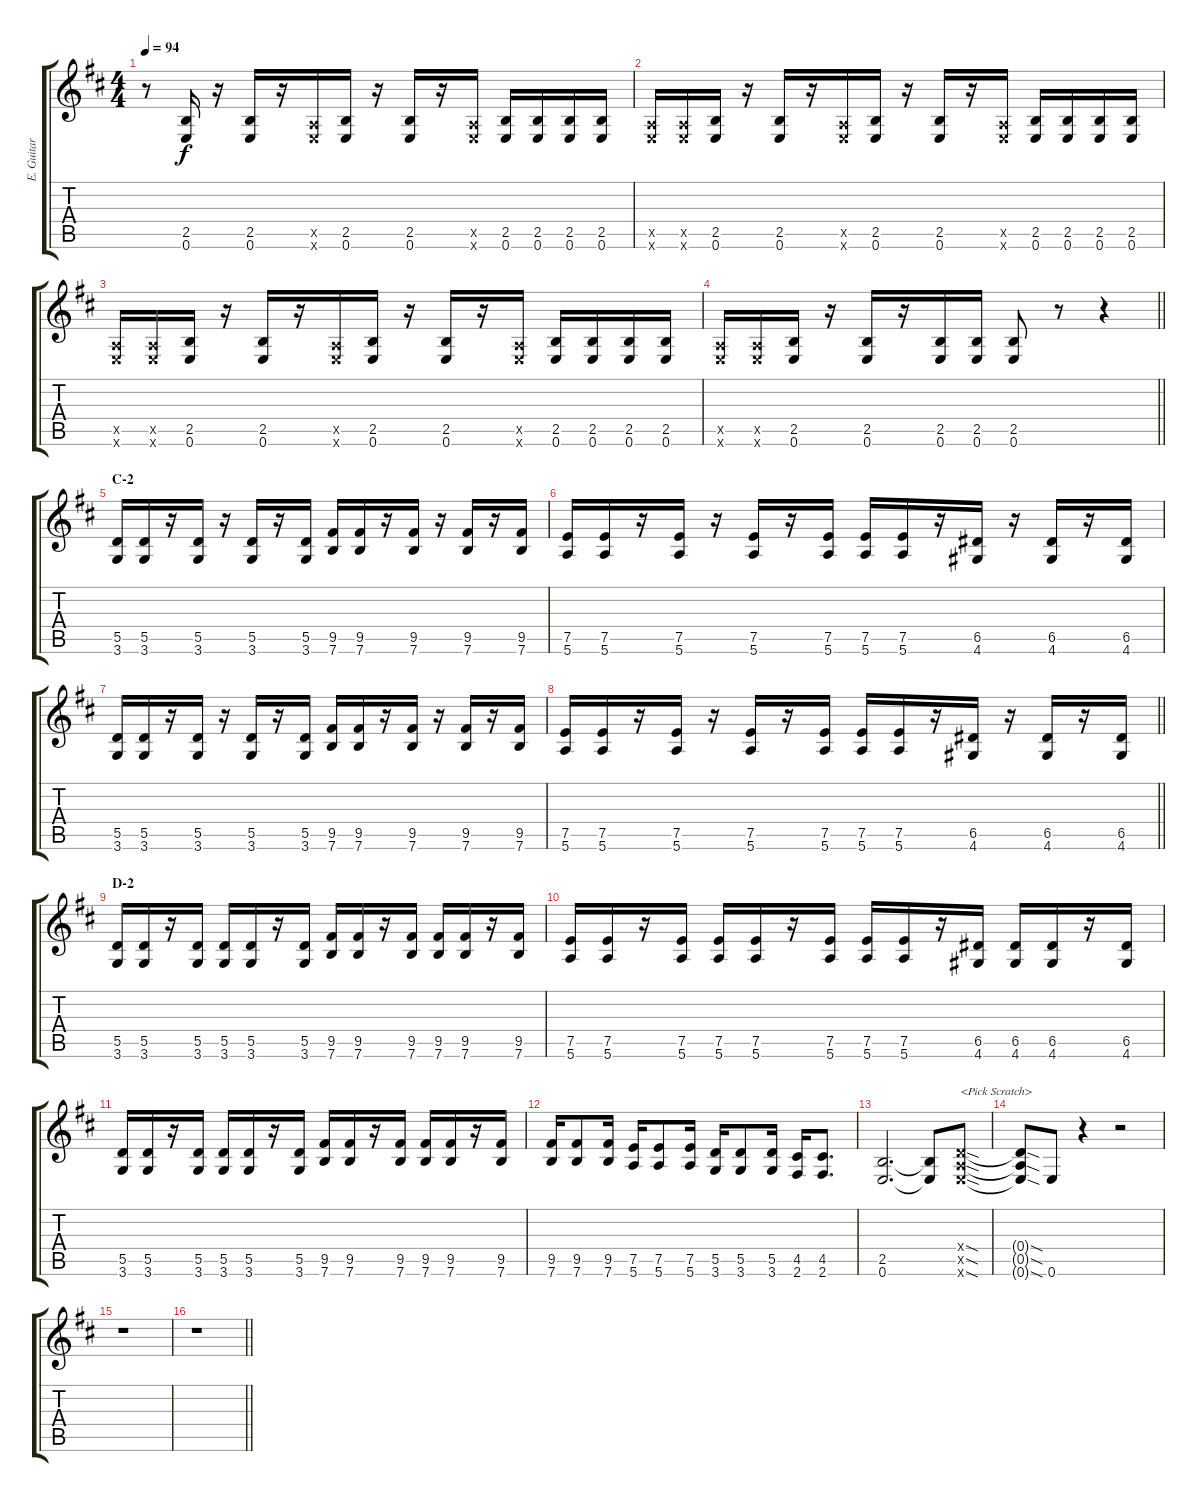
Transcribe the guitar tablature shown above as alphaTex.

\track ("E. Guitar I" "E. Guitar ") {instrument overdrivenguitar}
\staff {score tabs}
\tuning (E4 B3 G3 D3 A2 E2) {hide}
\ts (4 4)
\tempo 94
\clef g2
\ks d
r.8{dy f} (2.5 0.6).16 r.16 (2.5 0.6).16 r.16 (0.5{x} 0.6{x}).16 (2.5 0.6).16 r.16 (2.5 0.6).16 r.16 (0.5{x} 0.6{x}).16 (2.5 0.6).16 (2.5 0.6).16 (2.5 0.6).16 (2.5 0.6).16 |
(0.5{x} 0.6{x}).16 (0.5{x} 0.6{x}).16 (2.5 0.6).16 r.16 (2.5 0.6).16 r.16 (0.5{x} 0.6{x}).16 (2.5 0.6).16 r.16 (2.5 0.6).16 r.16 (0.5{x} 0.6{x}).16 (2.5 0.6).16 (2.5 0.6).16 (2.5 0.6).16 (2.5 0.6).16 |
(0.5{x} 0.6{x}).16 (0.5{x} 0.6{x}).16 (2.5 0.6).16 r.16 (2.5 0.6).16 r.16 (0.5{x} 0.6{x}).16 (2.5 0.6).16 r.16 (2.5 0.6).16 r.16 (0.5{x} 0.6{x}).16 (2.5 0.6).16 (2.5 0.6).16 (2.5 0.6).16 (2.5 0.6).16 |
\barLineRight lightlight
(0.5{x} 0.6{x}).16 (0.5{x} 0.6{x}).16 (2.5 0.6).16 r.16 (2.5 0.6).16 r.16 (2.5 0.6).16 (2.5 0.6).16 (2.5 0.6).8 r.8 r.4 |
\section ("" "C-2")
(5.5 3.6).16 (5.5 3.6).16 r.16 (5.5 3.6).16 r.16 (5.5 3.6).16 r.16 (5.5 3.6).16 (9.5 7.6).16 (9.5 7.6).16 r.16 (9.5 7.6).16 r.16 (9.5 7.6).16 r.16 (9.5 7.6).16 |
(7.5 5.6).16 (7.5 5.6).16 r.16 (7.5 5.6).16 r.16 (7.5 5.6).16 r.16 (7.5 5.6).16 (7.5 5.6).16 (7.5 5.6).16 r.16 (6.5 4.6).16 r.16 (6.5 4.6).16 r.16 (6.5 4.6).16 |
(5.5 3.6).16 (5.5 3.6).16 r.16 (5.5 3.6).16 r.16 (5.5 3.6).16 r.16 (5.5 3.6).16 (9.5 7.6).16 (9.5 7.6).16 r.16 (9.5 7.6).16 r.16 (9.5 7.6).16 r.16 (9.5 7.6).16 |
\barLineRight lightlight
(7.5 5.6).16 (7.5 5.6).16 r.16 (7.5 5.6).16 r.16 (7.5 5.6).16 r.16 (7.5 5.6).16 (7.5 5.6).16 (7.5 5.6).16 r.16 (6.5 4.6).16 r.16 (6.5 4.6).16 r.16 (6.5 4.6).16 |
\section ("" "D-2")
(5.5 3.6).16 (5.5 3.6).16 r.16 (5.5 3.6).16 (5.5 3.6).16 (5.5 3.6).16 r.16 (5.5 3.6).16 (9.5 7.6).16 (9.5 7.6).16 r.16 (9.5 7.6).16 (9.5 7.6).16 (9.5 7.6).16 r.16 (9.5 7.6).16 |
(7.5 5.6).16 (7.5 5.6).16 r.16 (7.5 5.6).16 (7.5 5.6).16 (7.5 5.6).16 r.16 (7.5 5.6).16 (7.5 5.6).16 (7.5 5.6).16 r.16 (6.5 4.6).16 (6.5 4.6).16 (6.5 4.6).16 r.16 (6.5 4.6).16 |
(5.5 3.6).16 (5.5 3.6).16 r.16 (5.5 3.6).16 (5.5 3.6).16 (5.5 3.6).16 r.16 (5.5 3.6).16 (9.5 7.6).16 (9.5 7.6).16 r.16 (9.5 7.6).16 (9.5 7.6).16 (9.5 7.6).16 r.16 (9.5 7.6).16 |
(9.5 7.6).16 (9.5 7.6).8 (9.5 7.6).16 (7.5 5.6).16 (7.5 5.6).8 (7.5 5.6).16 (5.5 3.6).16 (5.5 3.6).8 (5.5 3.6).16 (4.5 2.6).16 (4.5 2.6).8{d} |
(2.5 0.6).2{d} (2.5{t} 0.6{t}).8 (0.4{sod x} 0.5{sod x} 0.6{sod x}).8{txt "<Pick Scratch>"} |
(0.4{sod t} 0.5{sod t} 0.6{sod t}).8 0.6.8 r.4 r.2 |
r.1 |
\barLineRight lightlight
r.1
